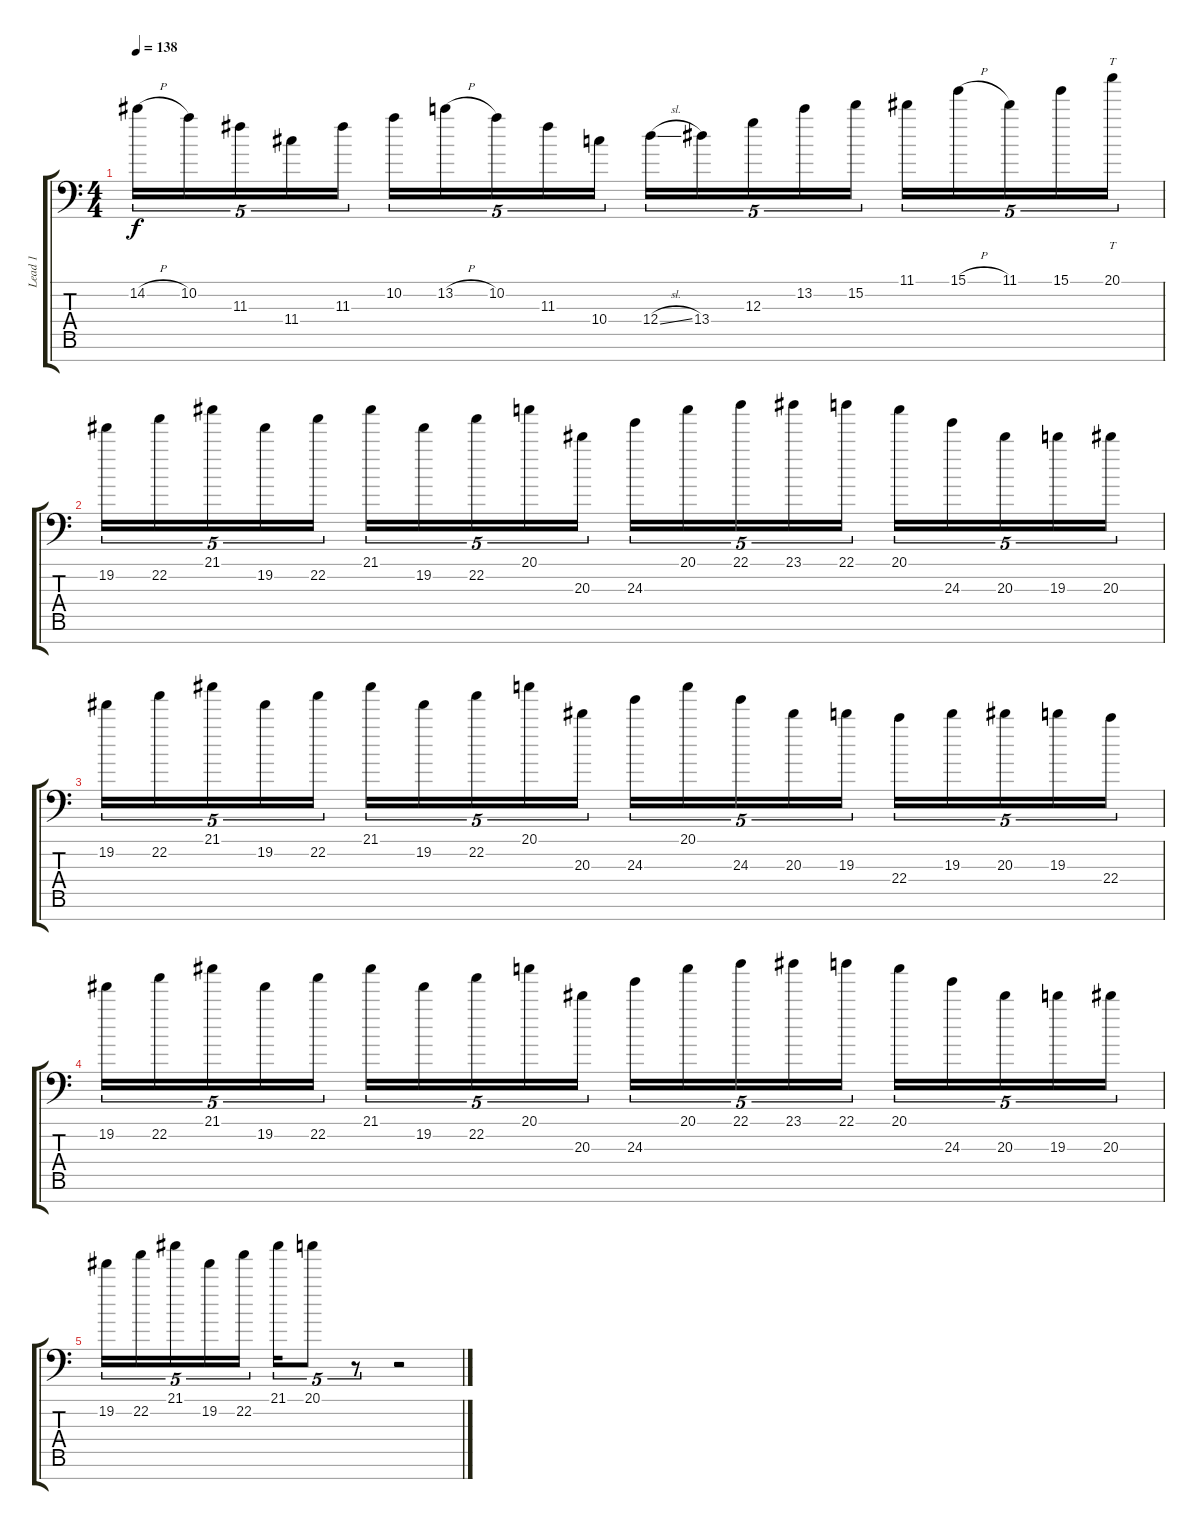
\track ("Lead 1" "Lead 1") {instrument distortionguitar}
\staff {score tabs}
\tuning (E4 B3 G3 D3 A2 E2 A1) {hide}
\ts (4 4)
\tempo 138
\clef f4
\ks c
14.2{h}.16{tu (5 4) dy f} 10.2.16{tu (5 4)} 11.3.16{tu (5 4)} 11.4.16{tu (5 4)} 11.3.16{tu (5 4)} 10.2.16{tu (5 4)} 13.2{h}.16{tu (5 4)} 10.2.16{tu (5 4)} 11.3.16{tu (5 4)} 10.4.16{tu (5 4)} 12.4{sl}.16{tu (5 4)} 13.4.16{tu (5 4)} 12.3.16{tu (5 4)} 13.2.16{tu (5 4)} 15.2.16{tu (5 4)} 11.1.16{tu (5 4)} 15.1{h}.16{tu (5 4)} 11.1.16{tu (5 4)} 15.1.16{tu (5 4)} 20.1.16{tt tu (5 4)} |
19.2.16{tu (5 4)} 22.2.16{tu (5 4)} 21.1.16{tu (5 4)} 19.2.16{tu (5 4)} 22.2.16{tu (5 4)} 21.1.16{tu (5 4)} 19.2.16{tu (5 4)} 22.2.16{tu (5 4)} 20.1.16{tu (5 4)} 20.3.16{tu (5 4)} 24.3.16{tu (5 4)} 20.1.16{tu (5 4)} 22.1.16{tu (5 4)} 23.1.16{tu (5 4)} 22.1.16{tu (5 4)} 20.1.16{tu (5 4)} 24.3.16{tu (5 4)} 20.3.16{tu (5 4)} 19.3.16{tu (5 4)} 20.3.16{tu (5 4)} |
19.2.16{tu (5 4)} 22.2.16{tu (5 4)} 21.1.16{tu (5 4)} 19.2.16{tu (5 4)} 22.2.16{tu (5 4)} 21.1.16{tu (5 4)} 19.2.16{tu (5 4)} 22.2.16{tu (5 4)} 20.1.16{tu (5 4)} 20.3.16{tu (5 4)} 24.3.16{tu (5 4)} 20.1.16{tu (5 4)} 24.3.16{tu (5 4)} 20.3.16{tu (5 4)} 19.3.16{tu (5 4)} 22.4.16{tu (5 4)} 19.3.16{tu (5 4)} 20.3.16{tu (5 4)} 19.3.16{tu (5 4)} 22.4.16{tu (5 4)} |
19.2.16{tu (5 4)} 22.2.16{tu (5 4)} 21.1.16{tu (5 4)} 19.2.16{tu (5 4)} 22.2.16{tu (5 4)} 21.1.16{tu (5 4)} 19.2.16{tu (5 4)} 22.2.16{tu (5 4)} 20.1.16{tu (5 4)} 20.3.16{tu (5 4)} 24.3.16{tu (5 4)} 20.1.16{tu (5 4)} 22.1.16{tu (5 4)} 23.1.16{tu (5 4)} 22.1.16{tu (5 4)} 20.1.16{tu (5 4)} 24.3.16{tu (5 4)} 20.3.16{tu (5 4)} 19.3.16{tu (5 4)} 20.3.16{tu (5 4)} |
19.2.16{tu (5 4)} 22.2.16{tu (5 4)} 21.1.16{tu (5 4)} 19.2.16{tu (5 4)} 22.2.16{tu (5 4)} 21.1.16{tu (5 4)} 20.1.8{tu (5 4)} r.8{tu (5 4)} r.2
